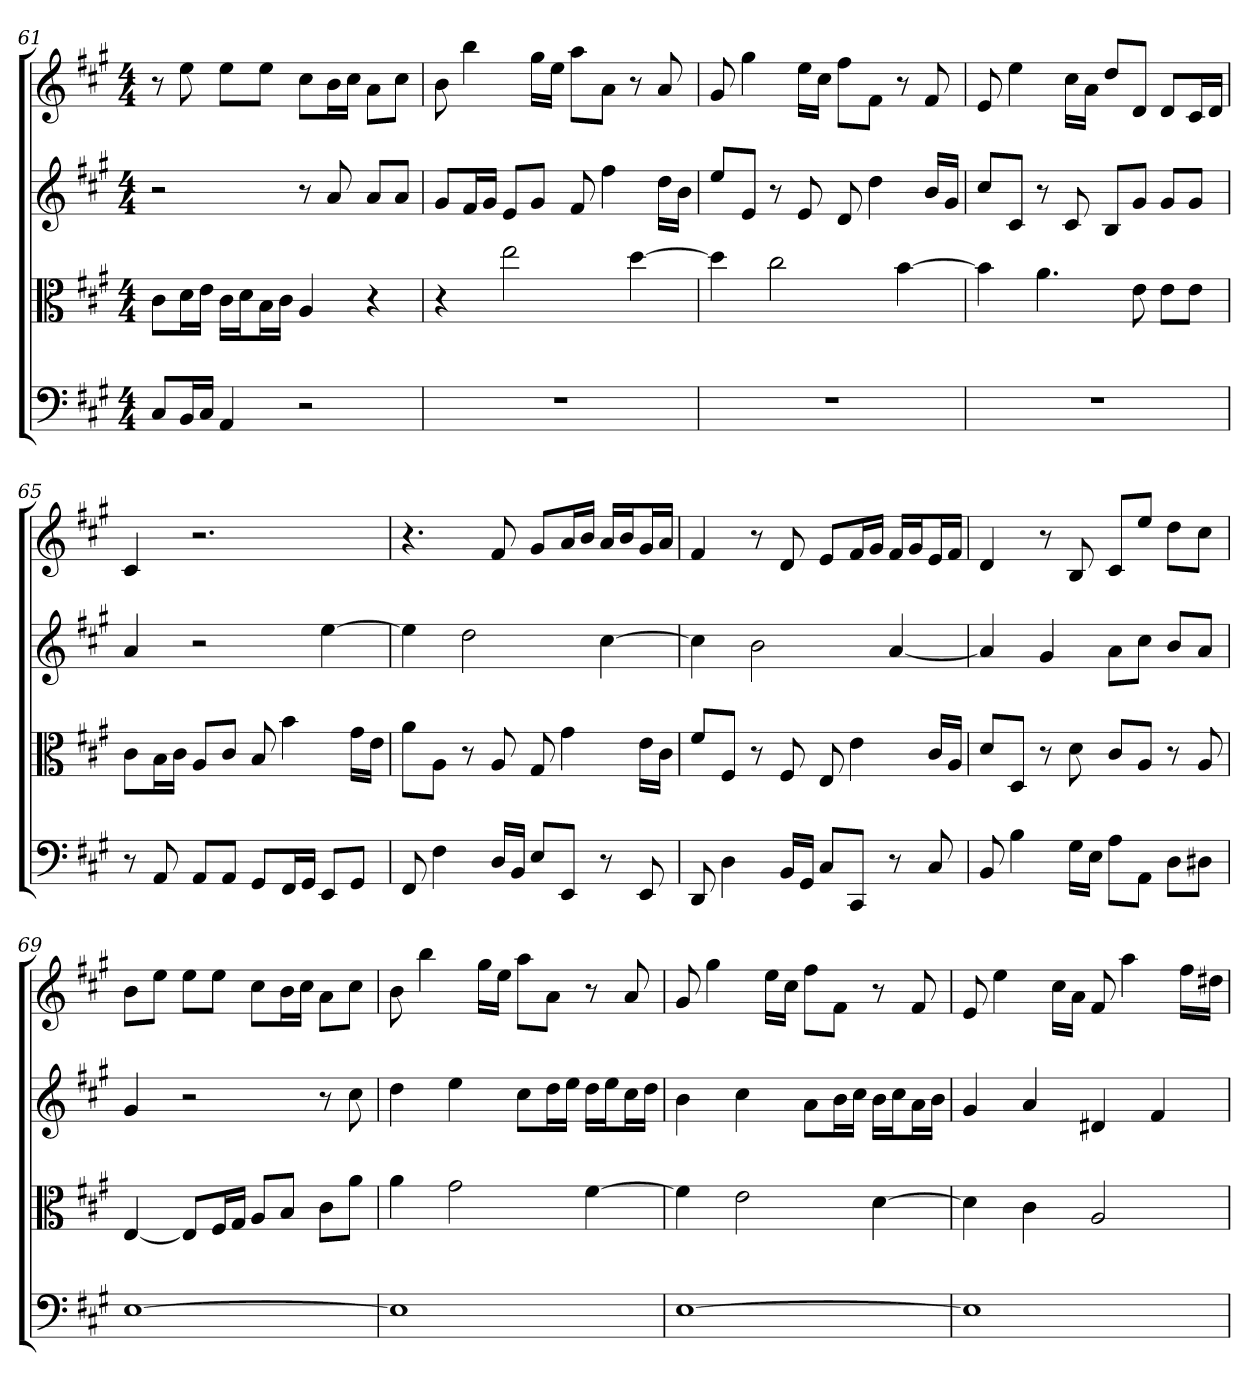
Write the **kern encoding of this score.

**kern	**kern	**kern	**kern
*part4	*part3	*part2	*part1
*staff4	*staff3	*staff2	*staff1
*clefF4	*clefC3	*clefG2	*clefG2
*k[f#c#g#]	*k[f#c#g#]	*k[f#c#g#]	*k[f#c#g#]
*A:	*A:	*A:	*A:
*M4/4	*M4/4	*M4/4	*M4/4
=61	=61	=61	=61
8C#/L	8c#\L	2r	8r
16BB/L	16d\L	.	8ee
16C#/JJ	16e\JJ	.	.
4AA	16c#\LL	.	8ee\L
.	16d\J	.	.
.	16B\L	.	8ee\J
.	16c#\JJ	.	.
2r	4A	8r	8cc#\L
.	.	8a	16b\L
.	.	.	16cc#\JJ
.	4r	8a/L	8a\L
.	.	8a/J	8cc#\J
=62	=62	=62	=62
1r	4r	8g#/L	8b
.	.	16f#/L	4bb
.	.	16g#/JJ	.
.	2ee	8e/L	.
.	.	8g#/J	16gg#\LL
.	.	.	16ee\JJ
.	.	8f#	8aa\L
.	.	4ff#	8a\J
.	[4dd	.	8r
.	.	16dd\LL	8a
.	.	16b\JJ	.
=63	=63	=63	=63
1r	4dd]	8ee/L	8g#
.	.	8e/J	4gg#
.	2cc#	8r	.
.	.	8e	16ee\LL
.	.	.	16cc#\JJ
.	.	8d	8ff#\L
.	.	4dd	8f#\J
.	[4b	.	8r
.	.	16b/LL	8f#
.	.	16g#/JJ	.
=64	=64	=64	=64
1r	4b]	8cc#/L	8e
.	.	8c#/J	4ee
.	4.a	8r	.
.	.	8c#	16cc#\LL
.	.	.	16a\JJ
.	.	8B/L	8dd/L
.	8e	8g#/J	8d/J
.	8e\L	8g#/L	8d/L
.	8e\J	8g#/J	16c#/L
.	.	.	16d/JJ
=65	=65	=65	=65
8r	8c#\L	4a	4c#
8AA	16B\L	.	.
.	16c#\JJ	.	.
8AA/L	8A/L	2r	2.r
8AA/J	8c#/J	.	.
8GG#/L	8B	.	.
16FF#/L	4b	.	.
16GG#/JJ	.	.	.
8EE/L	.	[4ee	.
8GG#/J	16g#\LL	.	.
.	16e\JJ	.	.
=66	=66	=66	=66
8FF#	8a\L	4ee]	4.r
4F#	8A\J	.	.
.	8r	2dd	.
16D/LL	8A	.	8f#
16BB/JJ	.	.	.
8E/L	8G#	.	8g#/L
8EE/J	4g#	.	16a/L
.	.	.	16b/JJ
8r	.	[4cc#	16a/LL
.	.	.	16b/J
8EE	16e\LL	.	16g#/L
.	16c#\JJ	.	16a/JJ
=67	=67	=67	=67
8DD	8f#/L	4cc#]	4f#
4D	8F#/J	.	.
.	8r	2b	8r
16BB/LL	8F#	.	8d
16GG#/JJ	.	.	.
8C#/L	8E	.	8e/L
8CC#/J	4e	.	16f#/L
.	.	.	16g#/JJ
8r	.	[4a	16f#/LL
.	.	.	16g#/J
8C#	16c#/LL	.	16e/L
.	16A/JJ	.	16f#/JJ
=68	=68	=68	=68
8BB	8d/L	4a]	4d
4B	8D/J	.	.
.	8r	4g#	8r
16G#\LL	8d	.	8B
16E\JJ	.	.	.
8A\L	8c#/L	8a\L	8c#/L
8AA\J	8A/J	8cc#\J	8ee/J
8D\L	8r	8b/L	8dd\L
8D#X\J	8A	8a/J	8cc#\J
=69	=69	=69	=69
[1E	[4E	4g#	8b\L
.	.	.	8ee\J
.	8E/L]	2r	8ee\L
.	16F#/L	.	8ee\J
.	16G#/JJ	.	.
.	8A/L	.	8cc#\L
.	8B/J	.	16b\L
.	.	.	16cc#\JJ
.	8c#\L	8r	8a\L
.	8a\J	8cc#	8cc#\J
=70	=70	=70	=70
1E]	4a	4dd	8b
.	.	.	4bb
.	2g#	4ee	.
.	.	.	16gg#\LL
.	.	.	16ee\JJ
.	.	8cc#\L	8aa\L
.	.	16dd\L	8a\J
.	.	16ee\JJ	.
.	[4f#	16dd\LL	8r
.	.	16ee\J	.
.	.	16cc#\L	8a
.	.	16dd\JJ	.
=71	=71	=71	=71
[1E	4f#]	4b	8g#
.	.	.	4gg#
.	2e	4cc#	.
.	.	.	16ee\LL
.	.	.	16cc#\JJ
.	.	8a\L	8ff#\L
.	.	16b\L	8f#\J
.	.	16cc#\JJ	.
.	[4d	16b\LL	8r
.	.	16cc#\J	.
.	.	16a\L	8f#
.	.	16b\JJ	.
=72	=72	=72	=72
1E]	4d]	4g#	8e
.	.	.	4ee
.	4c#	4a	.
.	.	.	16cc#\LL
.	.	.	16a\JJ
.	2A	4d#X	8f#
.	.	.	4aa
.	.	4f#	.
.	.	.	16ff#\LL
.	.	.	16dd#X\JJ
=	=	=	=
*-	*-	*-	*-
